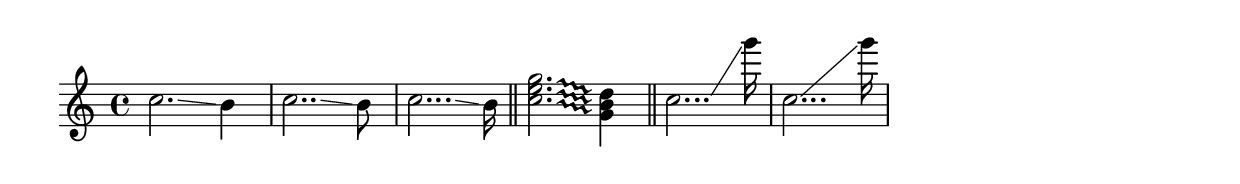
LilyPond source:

\version "2.19.16"

\header {
  texidoc = "Glissandi begin after dots by default.  This behavior may
be changed by overriding the @code{start-at-dot} property.
"
}

\layout {
  indent = 0
  ragged-right = ##t
}

\relative c'' {
  c2.\glissando b4
  c2..\glissando b8
  c2...\glissando b16
  \bar "||"
  <c e g>2. -\tweak style #'trill \glissando <g b d>4
  \bar "||"
  c2...\glissando g''16
  \override Glissando.bound-details.left.start-at-dot = ##f
  c,,2...\glissando g''16
}
